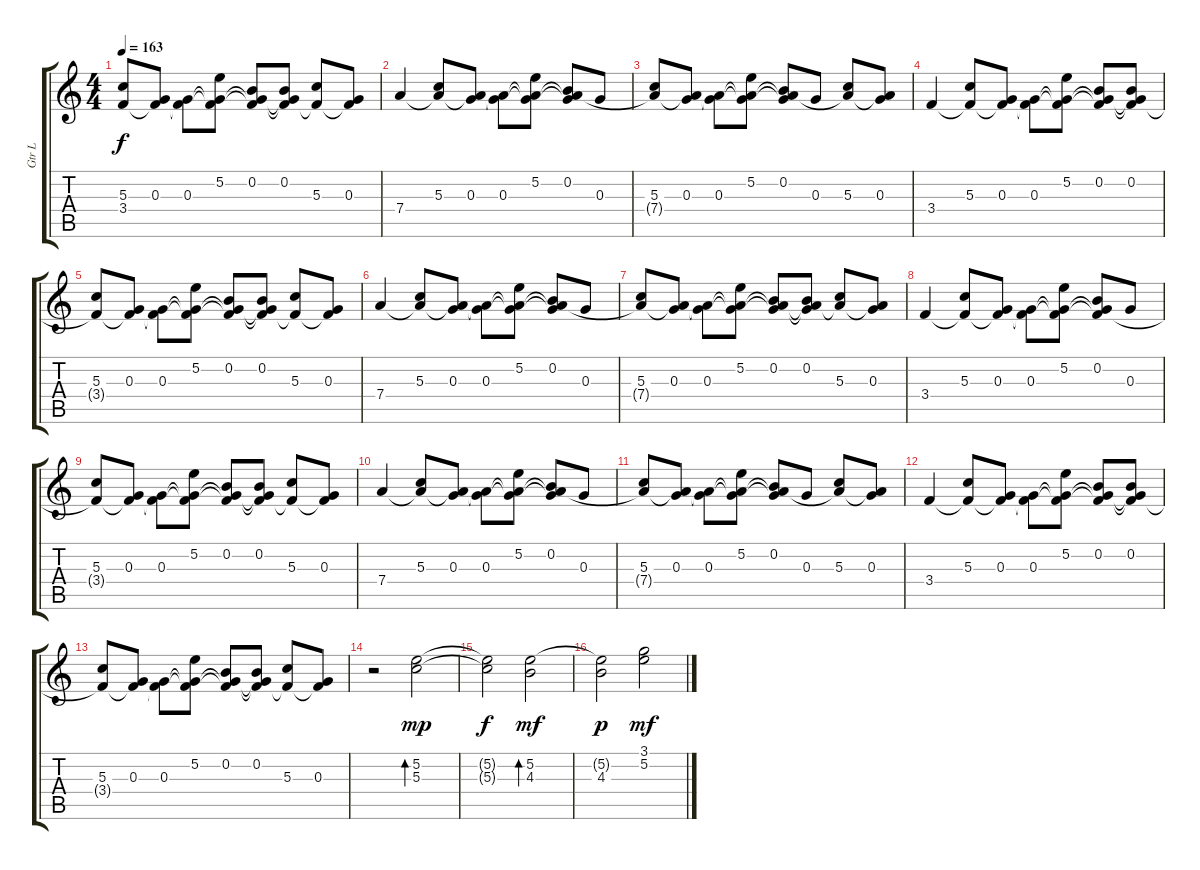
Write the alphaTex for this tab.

\track ("Gtr L" "Gtr L") {instrument distortionguitar}
\staff {score tabs}
\tuning (E4 B3 G3 D3 A2 D2) {hide}
\ts (4 4)
\tempo 163
\clef g2
\ks c
(5.3 3.4{t}).8{dy f} (0.3 3.4{t}).8 (0.3 3.4{t}).8 (5.2 0.3{t} 3.4{t}).8 (0.2 0.3{t} 3.4{t}).8 (0.2 0.3{t} 3.4{t}).8 (5.3 3.4{t}).8 (0.3 3.4{t}).8 |
7.4.4 (5.3 7.4{t}).8 (0.3 7.4{t}).8 (0.3 7.4{t}).8 (5.2 0.3{t} 7.4{t}).8 (0.2 0.3{t} 7.4{t}).8 0.3.8 |
(5.3 7.4{t}).8 (0.3 7.4{t}).8 (0.3 7.4{t}).8 (5.2 0.3{t} 7.4{t}).8 (0.2 0.3{t} 7.4{t}).8 0.3.8 (5.3 7.4{t}).8 (0.3 7.4{t}).8 |
3.4.4 (5.3 3.4{t}).8 (0.3 3.4{t}).8 (0.3 3.4{t}).8 (5.2 0.3{t} 3.4{t}).8 (0.2 0.3{t} 3.4{t}).8 (0.2 0.3{t} 3.4{t}).8 |
(5.3 3.4{t}).8 (0.3 3.4{t}).8 (0.3 3.4{t}).8 (5.2 0.3{t} 3.4{t}).8 (0.2 0.3{t} 3.4{t}).8 (0.2 0.3{t} 3.4{t}).8 (5.3 3.4{t}).8 (0.3 3.4{t}).8 |
7.4.4 (5.3 7.4{t}).8 (0.3 7.4{t}).8 (0.3 7.4{t}).8 (5.2 0.3{t} 7.4{t}).8 (0.2 0.3{t} 7.4{t}).8 0.3.8 |
(5.3 7.4{t}).8 (0.3 7.4{t}).8 (0.3 7.4{t}).8 (5.2 0.3{t} 7.4{t}).8 (0.2 0.3{t} 7.4{t}).8 (0.2 0.3{t} 7.4{t}).8 (5.3 7.4{t}).8 (0.3 7.4{t}).8 |
3.4.4 (5.3 3.4{t}).8 (0.3 3.4{t}).8 (0.3 3.4{t}).8 (5.2 0.3{t} 3.4{t}).8 (0.2 0.3{t} 3.4{t}).8 0.3.8 |
(5.3 3.4{t}).8 (0.3 3.4{t}).8 (0.3 3.4{t}).8 (5.2 0.3{t} 3.4{t}).8 (0.2 0.3{t} 3.4{t}).8 (0.2 0.3{t} 3.4{t}).8 (5.3 3.4{t}).8 (0.3 3.4{t}).8 |
7.4.4 (5.3 7.4{t}).8 (0.3 7.4{t}).8 (0.3 7.4{t}).8 (5.2 0.3{t} 7.4{t}).8 (0.2 0.3{t} 7.4{t}).8 0.3.8 |
(5.3 7.4{t}).8 (0.3 7.4{t}).8 (0.3 7.4{t}).8 (5.2 0.3{t} 7.4{t}).8 (0.2 0.3{t} 7.4{t}).8 0.3.8 (5.3 7.4{t}).8 (0.3 7.4{t}).8 |
3.4.4 (5.3 3.4{t}).8 (0.3 3.4{t}).8 (0.3 3.4{t}).8 (5.2 0.3{t} 3.4{t}).8 (0.2 0.3{t} 3.4{t}).8 (0.2 0.3{t} 3.4{t}).8 |
(5.3 3.4{t}).8 (0.3 3.4{t}).8 (0.3 3.4{t}).8 (5.2 0.3{t} 3.4{t}).8 (0.2 0.3{t} 3.4{t}).8 (0.2 0.3{t} 3.4{t}).8 (5.3 3.4{t}).8 (0.3 3.4{t}).8 |
r.2{instrument electricguitarjazz} (5.2 5.3).2{bd 60 dy mp} |
(5.2{t} 5.3{t}).2{dy f} (5.2 4.3).2{bd 60 dy mf} |
(5.2{t} 4.3).2{dy p} (3.1 5.2).2{dy mf}
